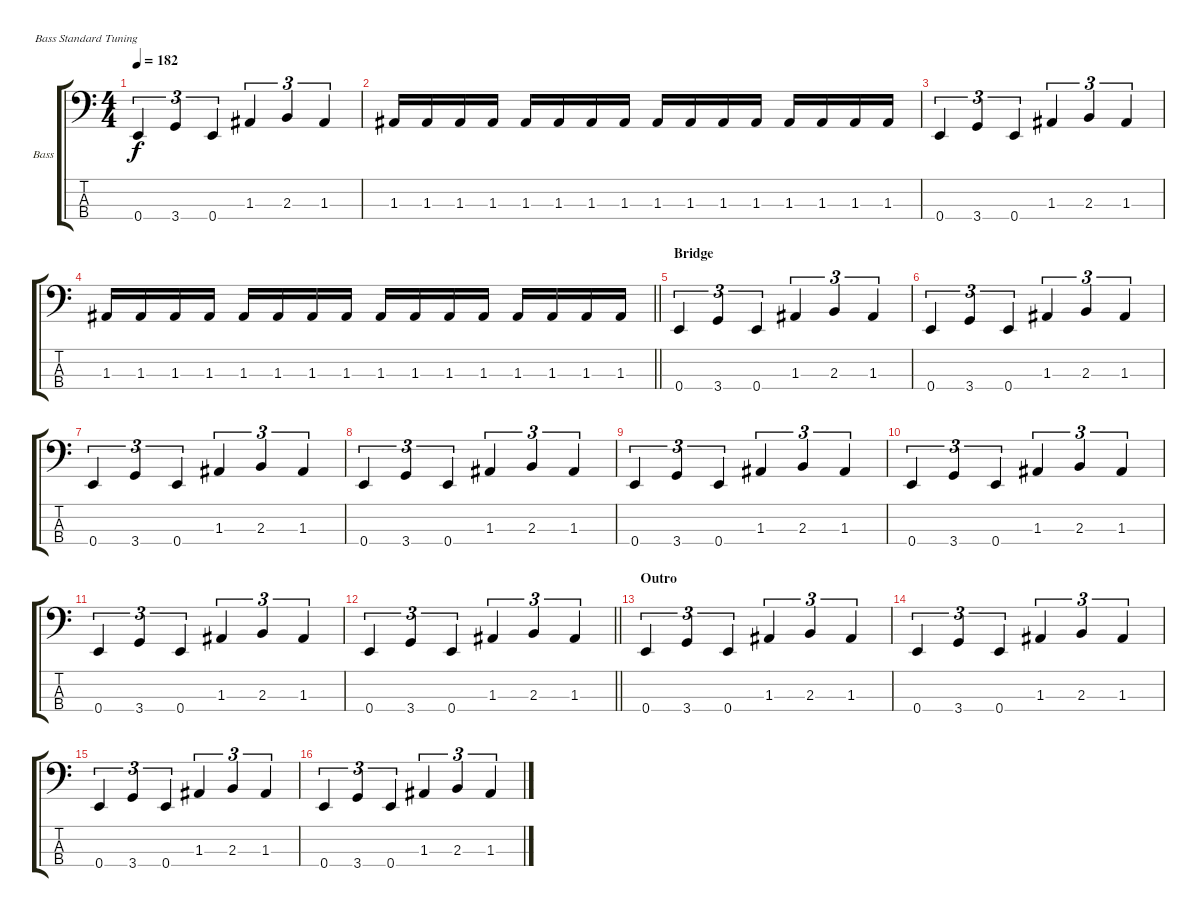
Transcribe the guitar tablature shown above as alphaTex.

\bracketExtendMode groupsimilarinstruments
\firstSystemTrackNameOrientation horizontal
\otherSystemsTrackNameOrientation horizontal
\track ("Bass" "Bass") {instrument electricbassfinger}
\staff {score tabs}
\tuning (G2 D2 A1 E1)
\ts (4 4)
\tempo 182
\clef f4
\ks c
0.4.4{tu (3 2) dy f} 3.4.4{tu (3 2)} 0.4.4{tu (3 2)} 1.3.4{tu (3 2)} 2.3.4{tu (3 2)} 1.3.4{tu (3 2)} |
1.3.16 1.3.16 1.3.16 1.3.16 1.3.16 1.3.16 1.3.16 1.3.16 1.3.16 1.3.16 1.3.16 1.3.16 1.3.16 1.3.16 1.3.16 1.3.16 |
0.4.4{tu (3 2)} 3.4.4{tu (3 2)} 0.4.4{tu (3 2)} 1.3.4{tu (3 2)} 2.3.4{tu (3 2)} 1.3.4{tu (3 2)} |
\barLineRight lightlight
1.3.16 1.3.16 1.3.16 1.3.16 1.3.16 1.3.16 1.3.16 1.3.16 1.3.16 1.3.16 1.3.16 1.3.16 1.3.16 1.3.16 1.3.16 1.3.16 |
\section ("" "Bridge")
0.4.4{tu (3 2)} 3.4.4{tu (3 2)} 0.4.4{tu (3 2)} 1.3.4{tu (3 2)} 2.3.4{tu (3 2)} 1.3.4{tu (3 2)} |
0.4.4{tu (3 2)} 3.4.4{tu (3 2)} 0.4.4{tu (3 2)} 1.3.4{tu (3 2)} 2.3.4{tu (3 2)} 1.3.4{tu (3 2)} |
0.4.4{tu (3 2)} 3.4.4{tu (3 2)} 0.4.4{tu (3 2)} 1.3.4{tu (3 2)} 2.3.4{tu (3 2)} 1.3.4{tu (3 2)} |
0.4.4{tu (3 2)} 3.4.4{tu (3 2)} 0.4.4{tu (3 2)} 1.3.4{tu (3 2)} 2.3.4{tu (3 2)} 1.3.4{tu (3 2)} |
0.4.4{tu (3 2)} 3.4.4{tu (3 2)} 0.4.4{tu (3 2)} 1.3.4{tu (3 2)} 2.3.4{tu (3 2)} 1.3.4{tu (3 2)} |
0.4.4{tu (3 2)} 3.4.4{tu (3 2)} 0.4.4{tu (3 2)} 1.3.4{tu (3 2)} 2.3.4{tu (3 2)} 1.3.4{tu (3 2)} |
0.4.4{tu (3 2)} 3.4.4{tu (3 2)} 0.4.4{tu (3 2)} 1.3.4{tu (3 2)} 2.3.4{tu (3 2)} 1.3.4{tu (3 2)} |
\barLineRight lightlight
0.4.4{tu (3 2)} 3.4.4{tu (3 2)} 0.4.4{tu (3 2)} 1.3.4{tu (3 2)} 2.3.4{tu (3 2)} 1.3.4{tu (3 2)} |
\section ("" "Outro")
0.4.4{tu (3 2)} 3.4.4{tu (3 2)} 0.4.4{tu (3 2)} 1.3.4{tu (3 2)} 2.3.4{tu (3 2)} 1.3.4{tu (3 2)} |
0.4.4{tu (3 2)} 3.4.4{tu (3 2)} 0.4.4{tu (3 2)} 1.3.4{tu (3 2)} 2.3.4{tu (3 2)} 1.3.4{tu (3 2)} |
0.4.4{tu (3 2)} 3.4.4{tu (3 2)} 0.4.4{tu (3 2)} 1.3.4{tu (3 2)} 2.3.4{tu (3 2)} 1.3.4{tu (3 2)} |
0.4.4{tu (3 2)} 3.4.4{tu (3 2)} 0.4.4{tu (3 2)} 1.3.4{tu (3 2)} 2.3.4{tu (3 2)} 1.3.4{tu (3 2)}
